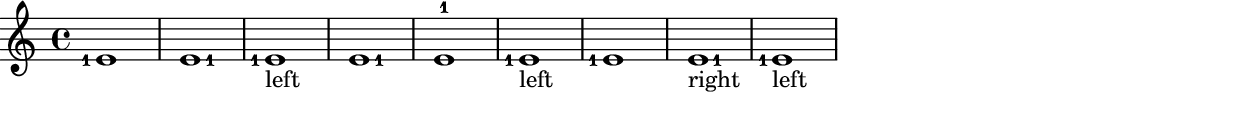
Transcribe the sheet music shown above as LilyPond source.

%% Generated by lilypond-book
%% Options: [exampleindent=10.16\mm,indent=0\mm,line-width=160\mm,paper-height=845.047\pt,paper-width=597.508\pt,papersize='(cons (* 597.508 pt) (* 845.047 pt))]
\include "lilypond-book-preamble.ly"


% ****************************************************************
% Start cut-&-pastable-section
% ****************************************************************

#(ly:set-option 'eps-box-padding 3.000000)



\paper {
  #(set-paper-size '(cons (* 597.508 pt) (* 845.047 pt)))
  indent = 0\mm
  line-width = 160\mm
  % offset the left padding, also add 1mm as lilypond creates cropped
  % images with a little space on the right
  line-width = #(- line-width (* mm  3.000000) (* mm 1))
}

\layout {
  
}




% ****************************************************************
% ly snippet:
% ****************************************************************
\sourcefilename "/lilypond-2.25.16/input/regression/set-once.ly"
\sourcefileline 0
\version "2.19.21"

\header {

  texidoc = "@code{\\once \\set} should change a context property value for just one timestep
and then return to the previous value."

}
\relative {
  \set fingeringOrientations = #'(left)
  <e'-1>1 |
  \once \set fingeringOrientations = #'(right)
  <e-1> |
  <e-1> -"left" |

  \once \set fingeringOrientations = #'(right)
  <e-1>
  \once \set fingeringOrientations = #'(up)
  <e-1>
  <e-1>-"left"

  \set fingeringOrientations = #'(left)
  <e-1>
  \once \set fingeringOrientations = #'(up)
  \once \set fingeringOrientations = #'(right)
  <e-1>-"right"
 
  <e-1>-"left"
}



% ****************************************************************
% end ly snippet
% ****************************************************************
